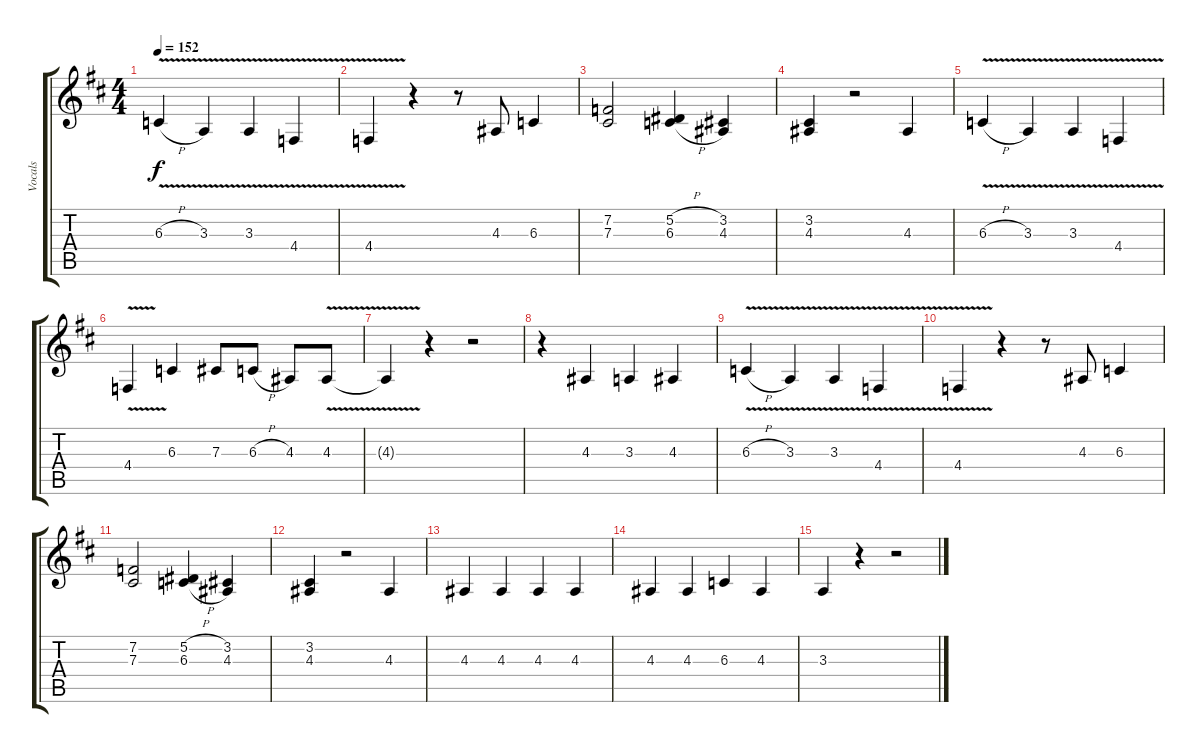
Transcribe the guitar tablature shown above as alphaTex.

\track ("Vocals" "Vocals") {instrument trumpet}
\staff {score tabs}
\tuning (Eb4 Bb3 Gb3 Db3 Ab2 Eb2) {hide}
\ts (4 4)
\tempo 152
\clef g2
\ks d
6.3{v h}.4{dy f} 3.3{v}.4 3.3{v}.4 4.4{v}.4 |
4.4{v}.4 r.4 r.8 4.3.8 6.3.4 |
(7.2 7.3).2 (5.2{h} 6.3{h}).4 (3.2 4.3).4 |
(3.2 4.3).4 r.2 4.3.4 |
6.3{v h}.4 3.3{v}.4 3.3{v}.4 4.4{v}.4 |
4.4{v}.4 6.3.4 7.3.8 6.3{h}.8 4.3.8 4.3{v}.8 |
4.3{t}.4 r.4 r.2 |
r.4 4.3.4 3.3.4 4.3.4 |
6.3{v h}.4 3.3{v}.4 3.3{v}.4 4.4{v}.4 |
4.4{v}.4 r.4 r.8 4.3.8 6.3.4 |
(7.2 7.3).2 (5.2{h} 6.3{h}).4 (3.2 4.3).4 |
(3.2 4.3).4 r.2 4.3.4 |
4.3.4 4.3.4 4.3.4 4.3.4 |
4.3.4 4.3.4 6.3.4 4.3.4 |
3.3.4 r.4 r.2
